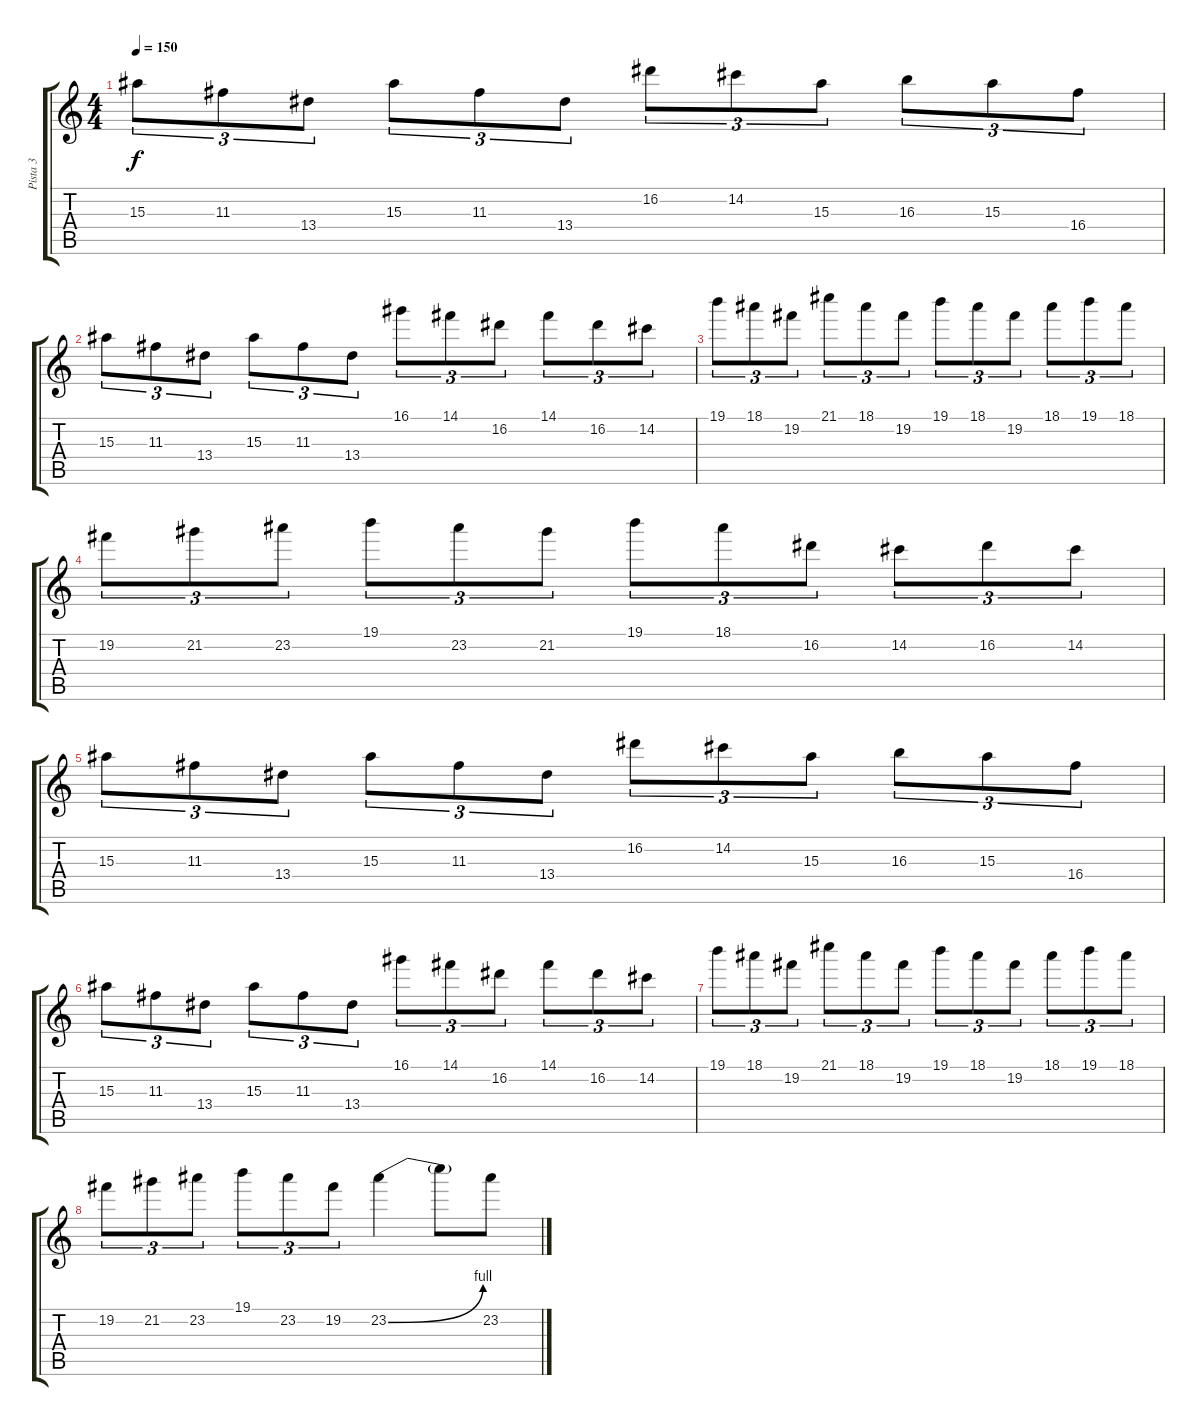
\track ("Pista 3" "Pista 3") {instrument overdrivenguitar}
\staff {score tabs}
\tuning (E4 B3 G3 D3 A2 E2) {hide}
\ts (4 4)
\tempo 150
\clef g2
\ks c
15.3.8{tu (3 2) dy f} 11.3.8{tu (3 2)} 13.4.8{tu (3 2)} 15.3.8{tu (3 2)} 11.3.8{tu (3 2)} 13.4.8{tu (3 2)} 16.2.8{tu (3 2)} 14.2.8{tu (3 2)} 15.3.8{tu (3 2)} 16.3.8{tu (3 2)} 15.3.8{tu (3 2)} 16.4.8{tu (3 2)} |
15.3.8{tu (3 2)} 11.3.8{tu (3 2)} 13.4.8{tu (3 2)} 15.3.8{tu (3 2)} 11.3.8{tu (3 2)} 13.4.8{tu (3 2)} 16.1.8{tu (3 2)} 14.1.8{tu (3 2)} 16.2.8{tu (3 2)} 14.1.8{tu (3 2)} 16.2.8{tu (3 2)} 14.2.8{tu (3 2)} |
19.1.8{tu (3 2)} 18.1.8{tu (3 2)} 19.2.8{tu (3 2)} 21.1.8{tu (3 2)} 18.1.8{tu (3 2)} 19.2.8{tu (3 2)} 19.1.8{tu (3 2)} 18.1.8{tu (3 2)} 19.2.8{tu (3 2)} 18.1.8{tu (3 2)} 19.1.8{tu (3 2)} 18.1.8{tu (3 2)} |
19.2.8{tu (3 2)} 21.2.8{tu (3 2)} 23.2.8{tu (3 2)} 19.1.8{tu (3 2)} 23.2.8{tu (3 2)} 21.2.8{tu (3 2)} 19.1.8{tu (3 2)} 18.1.8{tu (3 2)} 16.2.8{tu (3 2)} 14.2.8{tu (3 2)} 16.2.8{tu (3 2)} 14.2.8{tu (3 2)} |
15.3.8{tu (3 2)} 11.3.8{tu (3 2)} 13.4.8{tu (3 2)} 15.3.8{tu (3 2)} 11.3.8{tu (3 2)} 13.4.8{tu (3 2)} 16.2.8{tu (3 2)} 14.2.8{tu (3 2)} 15.3.8{tu (3 2)} 16.3.8{tu (3 2)} 15.3.8{tu (3 2)} 16.4.8{tu (3 2)} |
15.3.8{tu (3 2)} 11.3.8{tu (3 2)} 13.4.8{tu (3 2)} 15.3.8{tu (3 2)} 11.3.8{tu (3 2)} 13.4.8{tu (3 2)} 16.1.8{tu (3 2)} 14.1.8{tu (3 2)} 16.2.8{tu (3 2)} 14.1.8{tu (3 2)} 16.2.8{tu (3 2)} 14.2.8{tu (3 2)} |
19.1.8{tu (3 2)} 18.1.8{tu (3 2)} 19.2.8{tu (3 2)} 21.1.8{tu (3 2)} 18.1.8{tu (3 2)} 19.2.8{tu (3 2)} 19.1.8{tu (3 2)} 18.1.8{tu (3 2)} 19.2.8{tu (3 2)} 18.1.8{tu (3 2)} 19.1.8{tu (3 2)} 18.1.8{tu (3 2)} |
19.2.8{tu (3 2)} 21.2.8{tu (3 2)} 23.2.8{tu (3 2)} 19.1.8{tu (3 2)} 23.2.8{tu (3 2)} 19.2.8{tu (3 2)} 23.2{be (bend 0 0 60 4)}.4 23.2{t}.8 23.2.8
